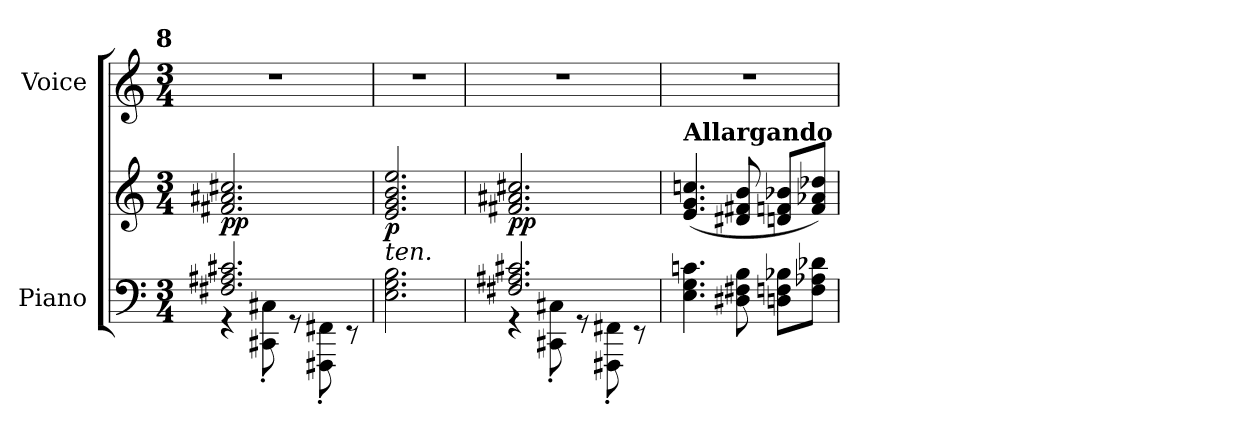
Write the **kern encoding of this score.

**kern	**kern	**dynam	**kern
*part2	*part2	*part2	*part1
*staff3	*staff2	*staff2/3	*staff1
*I"Piano	*	*	*I"Voice
*I'Pno	*	*	*
*clefF4	*clefG2	*	*clefG2
*k[]	*k[]	*	*k[]
*M3/4	*M3/4	*	*M3/4
!!LO:REH:place=s1:a:B:cj:enc=none:fs=18:t=8
=81	=81	=81	=81
*^	*	*	*
!	!	!	!LO:DY:b	!
2.F#X/ 2.A#X/ 2.c#X/	4r	2.f#X/ 2.a#X/ 2.cc#X/	pp	2.r
.	8CC#X\' 8C#X\'	.	.	.
.	8r	.	.	.
.	8FFF#X\' 8FF#X\'	.	.	.
.	8r	.	.	.
=82	=82	=82	=82	=82
!	!	!LO:TX:b:i:t=ten.	!	!
!	!	!	!LO:DY:b	!
*v	*v	*	*	*
2.E\ 2.G\ 2.B\	2.e/ 2.g/ 2.b/ 2.ee/	p	2.r
!!LO:LB:g=z
=83	=83	=83	=83
*^	*	*	*
!	!	!	!LO:DY:b	!
2.F#X/ 2.A#X/ 2.c#X/	4r	2.f#X/ 2.a#X/ 2.cc#X/	pp	2.r
.	8CC#X\' 8C#X\'	.	.	.
.	8r	.	.	.
.	8FFF#X\' 8FF#X\'	.	.	.
.	8r	.	.	.
=84	=84	=84	=84	=84
!	!	!LO:TX:a:B:t=Allargando	!	!
!	!	!	!LO:DY:b	!
!	!	!	!LO:DY:n=1:b	!
*v	*v	*	*	*
4.E\ 4.G\ 4.cn\	(>4.e/ 4.g/ 4.ccn/	p other-dynamics	2.r
8D#X\ 8F#X\ 8B\	8d#X/ 8f#X/ 8b/	.	.
8Dn\ 8Fn\ 8B-X\L	8dn/ 8fn/ 8b-X/L	.	.
8F\ 8A-X\ 8d-X\J	8f/ 8a-X/ 8dd-X/J)	.	.
=	=	=	=
*-	*-	*-	*-
